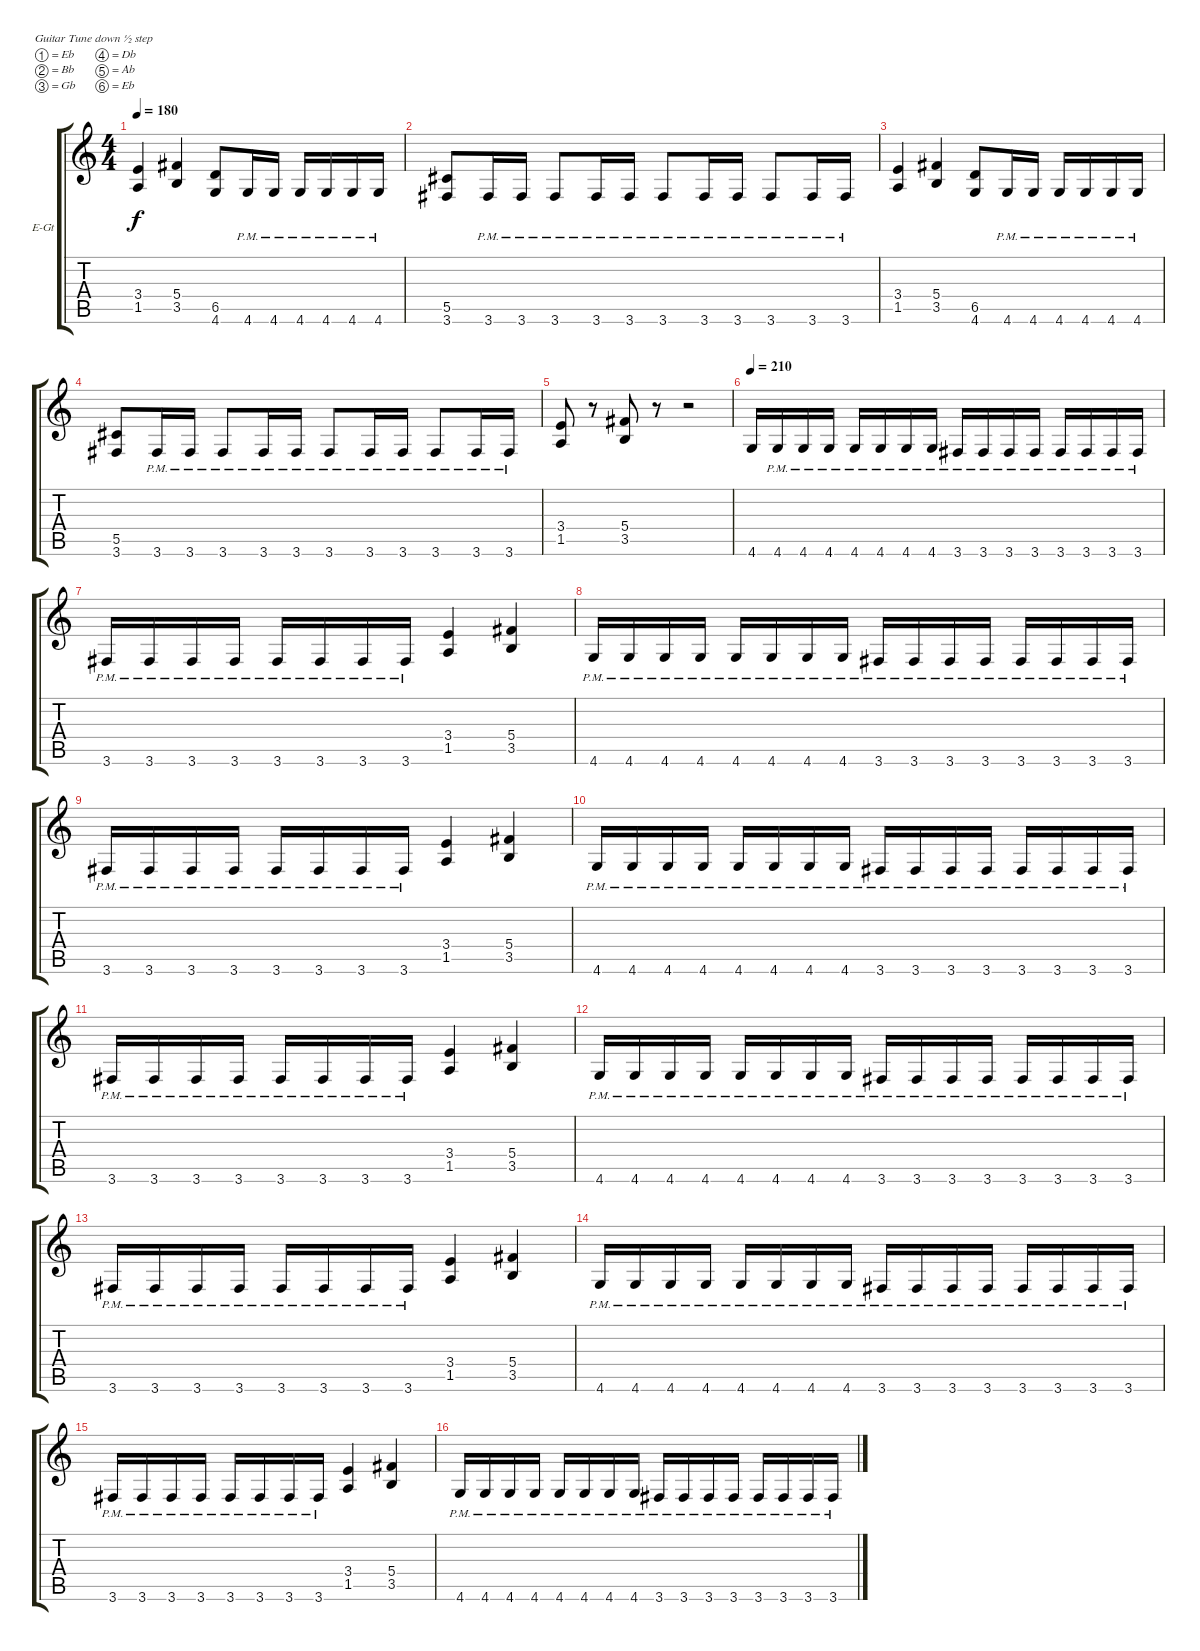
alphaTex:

\bracketExtendMode groupsimilarinstruments
\firstSystemTrackNameOrientation horizontal
\otherSystemsTrackNameOrientation horizontal
\track ("Kerry King" "E-Gt") {instrument distortionguitar}
\staff {score tabs}
\tuning (Eb4 Bb3 Gb3 Db3 Ab2 Eb2)
\ts (4 4)
\tempo 180
\clef g2
\ks c
(3.4 1.5).4{dy f} (5.4 3.5).4 (6.5 4.6).8 4.6{pm}.16 4.6{pm}.16 4.6{pm}.16 4.6{pm}.16 4.6{pm}.16 4.6{pm}.16 |
(5.5 3.6).8 3.6{pm}.16 3.6{pm}.16 3.6{pm}.8 3.6{pm}.16 3.6{pm}.16 3.6{pm}.8 3.6{pm}.16 3.6{pm}.16 3.6{pm}.8 3.6{pm}.16 3.6{pm}.16 |
(3.4 1.5).4 (5.4 3.5).4 (6.5 4.6).8 4.6{pm}.16 4.6{pm}.16 4.6{pm}.16 4.6{pm}.16 4.6{pm}.16 4.6{pm}.16 |
(5.5 3.6).8 3.6{pm}.16 3.6{pm}.16 3.6{pm}.8 3.6{pm}.16 3.6{pm}.16 3.6{pm}.8 3.6{pm}.16 3.6{pm}.16 3.6{pm}.8 3.6{pm}.16 3.6{pm}.16 |
(3.4 1.5).8 r.8 (5.4 3.5).8 r.8 r.2 |
\tempo 210
4.6.16 4.6{pm}.16 4.6{pm}.16 4.6{pm}.16 4.6{pm}.16 4.6{pm}.16 4.6{pm}.16 4.6{pm}.16 3.6{pm}.16 3.6{pm}.16 3.6{pm}.16 3.6{pm}.16 3.6{pm}.16 3.6{pm}.16 3.6{pm}.16 3.6{pm}.16 |
3.6{pm}.16 3.6{pm}.16 3.6{pm}.16 3.6{pm}.16 3.6{pm}.16 3.6{pm}.16 3.6{pm}.16 3.6{pm}.16 (3.4 1.5).4 (5.4 3.5).4 |
4.6{pm}.16 4.6{pm}.16 4.6{pm}.16 4.6{pm}.16 4.6{pm}.16 4.6{pm}.16 4.6{pm}.16 4.6{pm}.16 3.6{pm}.16 3.6{pm}.16 3.6{pm}.16 3.6{pm}.16 3.6{pm}.16 3.6{pm}.16 3.6{pm}.16 3.6{pm}.16 |
3.6{pm}.16 3.6{pm}.16 3.6{pm}.16 3.6{pm}.16 3.6{pm}.16 3.6{pm}.16 3.6{pm}.16 3.6{pm}.16 (3.4 1.5).4 (5.4 3.5).4 |
4.6{pm}.16 4.6{pm}.16 4.6{pm}.16 4.6{pm}.16 4.6{pm}.16 4.6{pm}.16 4.6{pm}.16 4.6{pm}.16 3.6{pm}.16 3.6{pm}.16 3.6{pm}.16 3.6{pm}.16 3.6{pm}.16 3.6{pm}.16 3.6{pm}.16 3.6{pm}.16 |
3.6{pm}.16 3.6{pm}.16 3.6{pm}.16 3.6{pm}.16 3.6{pm}.16 3.6{pm}.16 3.6{pm}.16 3.6{pm}.16 (3.4 1.5).4 (5.4 3.5).4 |
4.6{pm}.16 4.6{pm}.16 4.6{pm}.16 4.6{pm}.16 4.6{pm}.16 4.6{pm}.16 4.6{pm}.16 4.6{pm}.16 3.6{pm}.16 3.6{pm}.16 3.6{pm}.16 3.6{pm}.16 3.6{pm}.16 3.6{pm}.16 3.6{pm}.16 3.6{pm}.16 |
3.6{pm}.16 3.6{pm}.16 3.6{pm}.16 3.6{pm}.16 3.6{pm}.16 3.6{pm}.16 3.6{pm}.16 3.6{pm}.16 (3.4 1.5).4 (5.4 3.5).4 |
4.6{pm}.16 4.6{pm}.16 4.6{pm}.16 4.6{pm}.16 4.6{pm}.16 4.6{pm}.16 4.6{pm}.16 4.6{pm}.16 3.6{pm}.16 3.6{pm}.16 3.6{pm}.16 3.6{pm}.16 3.6{pm}.16 3.6{pm}.16 3.6{pm}.16 3.6{pm}.16 |
3.6{pm}.16 3.6{pm}.16 3.6{pm}.16 3.6{pm}.16 3.6{pm}.16 3.6{pm}.16 3.6{pm}.16 3.6{pm}.16 (3.4 1.5).4 (5.4 3.5).4 |
4.6{pm}.16 4.6{pm}.16 4.6{pm}.16 4.6{pm}.16 4.6{pm}.16 4.6{pm}.16 4.6{pm}.16 4.6{pm}.16 3.6{pm}.16 3.6{pm}.16 3.6{pm}.16 3.6{pm}.16 3.6{pm}.16 3.6{pm}.16 3.6{pm}.16 3.6{pm}.16
